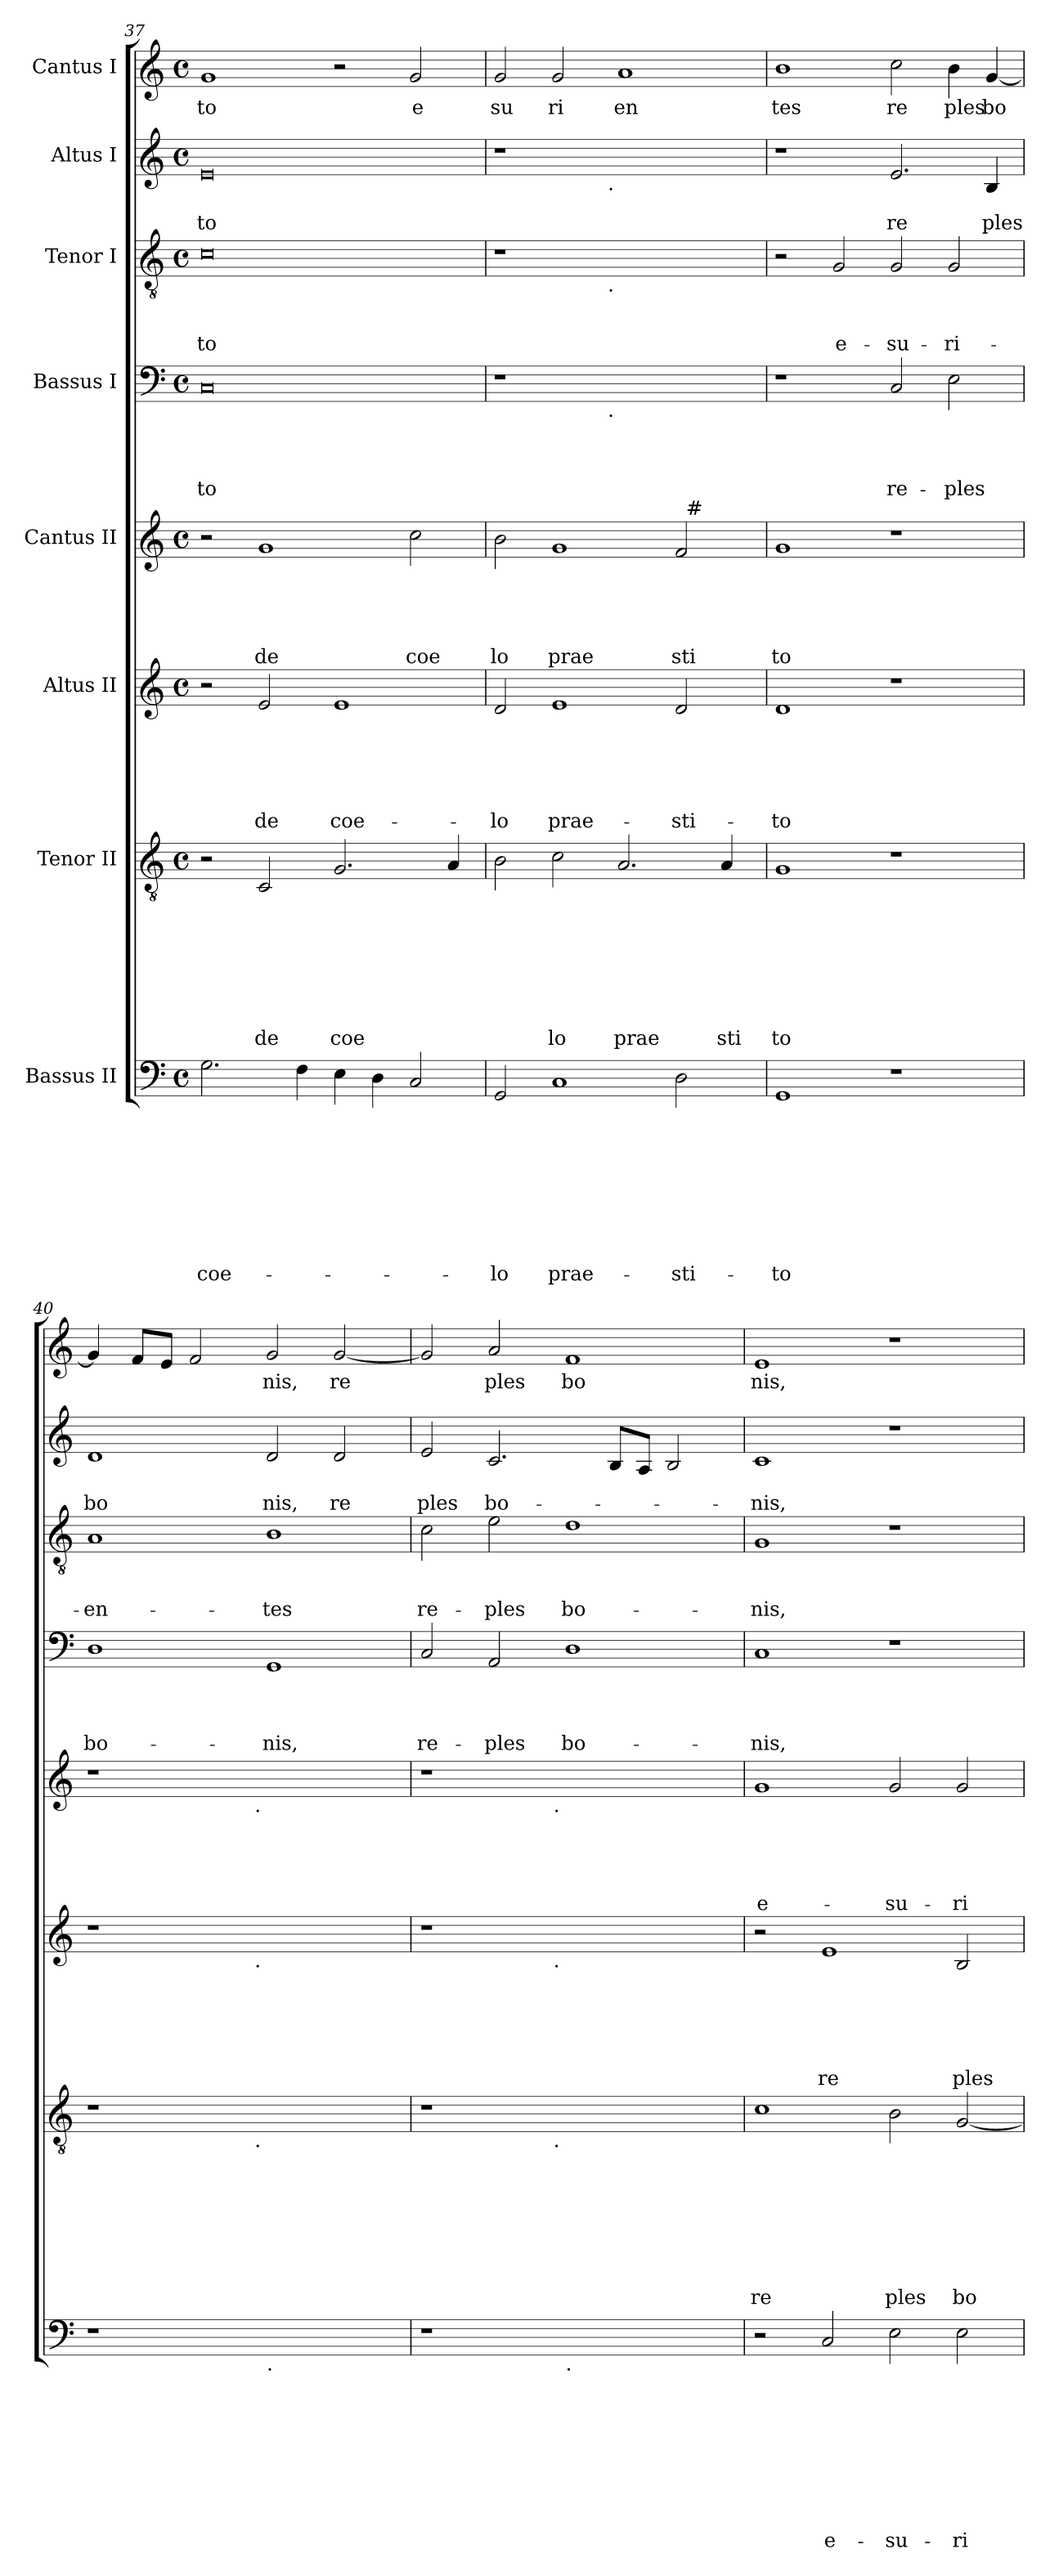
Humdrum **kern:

**kern	**text	**text	**text	**text	**text	**text	**text	**text	**text	**kern	**text	**text	**text	**text	**text	**text	**text	**text	**kern	**text	**text	**text	**text	**text	**text	**kern	**text	**text	**text	**text	**text	**kern	**text	**text	**text	**text	**kern	**text	**text	**text	**kern	**text	**text	**kern	**text
*part8	*part8	*part8	*part8	*part8	*part8	*part8	*part8	*part8	*part8	*part7	*part7	*part7	*part7	*part7	*part7	*part7	*part7	*part7	*part6	*part6	*part6	*part6	*part6	*part6	*part6	*part5	*part5	*part5	*part5	*part5	*part5	*part4	*part4	*part4	*part4	*part4	*part3	*part3	*part3	*part3	*part2	*part2	*part2	*part1	*part1
*staff8	*staff8	*staff8	*staff8	*staff8	*staff8	*staff8	*staff8	*staff8	*staff8	*staff7	*staff7	*staff7	*staff7	*staff7	*staff7	*staff7	*staff7	*staff7	*staff6	*staff6	*staff6	*staff6	*staff6	*staff6	*staff6	*staff5	*staff5	*staff5	*staff5	*staff5	*staff5	*staff4	*staff4	*staff4	*staff4	*staff4	*staff3	*staff3	*staff3	*staff3	*staff2	*staff2	*staff2	*staff1	*staff1
*I"Bassus II	*	*	*	*	*	*	*	*	*	*I"Tenor II	*	*	*	*	*	*	*	*	*I"Altus II	*	*	*	*	*	*	*I"Cantus II	*	*	*	*	*	*I"Bassus I	*	*	*	*	*I"Tenor I	*	*	*	*I"Altus I	*	*	*I"Cantus I	*
*clefF4	*	*	*	*	*	*	*	*	*	*clefGv2	*	*	*	*	*	*	*	*	*clefG2	*	*	*	*	*	*	*clefG2	*	*	*	*	*	*clefF4	*	*	*	*	*clefGv2	*	*	*	*clefG2	*	*	*clefG2	*
*k[]	*	*	*	*	*	*	*	*	*	*k[]	*	*	*	*	*	*	*	*	*k[]	*	*	*	*	*	*	*k[]	*	*	*	*	*	*k[]	*	*	*	*	*k[]	*	*	*	*k[]	*	*	*k[]	*
*C:	*	*	*	*	*	*	*	*	*	*C:	*	*	*	*	*	*	*	*	*C:	*	*	*	*	*	*	*C:	*	*	*	*	*	*C:	*	*	*	*	*C:	*	*	*	*C:	*	*	*C:	*
*M4/4	*	*	*	*	*	*	*	*	*	*M4/4	*	*	*	*	*	*	*	*	*M4/4	*	*	*	*	*	*	*M4/4	*	*	*	*	*	*M4/4	*	*	*	*	*M4/4	*	*	*	*M4/4	*	*	*M4/4	*
*met(c)	*	*	*	*	*	*	*	*	*	*met(c)	*	*	*	*	*	*	*	*	*met(c)	*	*	*	*	*	*	*met(c)	*	*	*	*	*	*met(c)	*	*	*	*	*met(c)	*	*	*	*met(c)	*	*	*met(c)	*
=37	=37	=37	=37	=37	=37	=37	=37	=37	=37	=37	=37	=37	=37	=37	=37	=37	=37	=37	=37	=37	=37	=37	=37	=37	=37	=37	=37	=37	=37	=37	=37	=37	=37	=37	=37	=37	=37	=37	=37	=37	=37	=37	=37	=37	=37
!	!	!	!	!	!	!	!	!	!LO:LY:b	!	!	!	!	!	!	!	!	!	!	!	!	!	!	!	!	!	!	!	!	!	!	!	!	!	!	!LO:LY:b	!	!	!	!LO:LY:b	!	!	!LO:LY:b	!	!LO:LY:b
2.G\	.	.	.	.	.	.	.	.	coe-	2r	.	.	.	.	.	.	.	.	2r	.	.	.	.	.	.	2r	.	.	.	.	.	0C	.	.	.	-to	0c	.	.	-to	0e	.	to	1g	to
!	!	!	!	!	!	!	!	!	!	!	!	!	!	!	!	!	!	!LO:LY:b	!	!	!	!	!	!	!LO:LY:b	!	!	!	!	!	!LO:LY:b	!	!	!	!	!	!	!	!	!	!	!	!	!	!
.	.	.	.	.	.	.	.	.	.	2C/	.	.	.	.	.	.	.	de	2e/	.	.	.	.	.	de	1g	.	.	.	.	de	.	.	.	.	.	.	.	.	.	.	.	.	.	.
4F\	.	.	.	.	.	.	.	.	.	.	.	.	.	.	.	.	.	.	.	.	.	.	.	.	.	.	.	.	.	.	.	.	.	.	.	.	.	.	.	.	.	.	.	.	.
!	!	!	!	!	!	!	!	!	!	!	!	!	!	!	!	!	!	!LO:LY:b	!	!	!	!	!	!	!LO:LY:b	!	!	!	!	!	!	!	!	!	!	!	!	!	!	!	!	!	!	!	!
4E\	.	.	.	.	.	.	.	.	.	2.G/	.	.	.	.	.	.	.	coe	1e	.	.	.	.	.	coe-	.	.	.	.	.	.	.	.	.	.	.	.	.	.	.	.	.	.	2r	.
4D\	.	.	.	.	.	.	.	.	.	.	.	.	.	.	.	.	.	.	.	.	.	.	.	.	.	.	.	.	.	.	.	.	.	.	.	.	.	.	.	.	.	.	.	.	.
!	!	!	!	!	!	!	!	!	!	!	!	!	!	!	!	!	!	!	!	!	!	!	!	!	!	!	!	!	!	!	!LO:LY:b	!	!	!	!	!	!	!	!	!	!	!	!	!	!LO:LY:b
2C/	.	.	.	.	.	.	.	.	.	.	.	.	.	.	.	.	.	.	.	.	.	.	.	.	.	2cc\	.	.	.	.	coe	.	.	.	.	.	.	.	.	.	.	.	.	2g/	e
.	.	.	.	.	.	.	.	.	.	4A/	.	.	.	.	.	.	.	.	.	.	.	.	.	.	.	.	.	.	.	.	.	.	.	.	.	.	.	.	.	.	.	.	.	.	.
=38	=38	=38	=38	=38	=38	=38	=38	=38	=38	=38	=38	=38	=38	=38	=38	=38	=38	=38	=38	=38	=38	=38	=38	=38	=38	=38	=38	=38	=38	=38	=38	=38	=38	=38	=38	=38	=38	=38	=38	=38	=38	=38	=38	=38	=38
!	!	!	!	!	!	!	!	!	!LO:LY:b	!	!	!	!	!	!	!	!	!	!	!	!	!	!	!	!LO:LY:b	!	!	!	!	!	!LO:LY:b	!	!	!	!	!	!	!	!	!	!	!	!	!	!LO:LY:b
*	*	*	*	*	*	*	*	*	*	*	*	*	*	*	*	*	*	*	*	*	*	*	*	*	*	*^	*	*	*	*	*	*^	*	*	*	*	*^	*	*	*	*^	*	*	*	*
2GG/	.	.	.	.	.	.	.	.	-lo	2B\	.	.	.	.	.	.	.	.	2d/	.	.	.	.	.	-lo	2b\	1ryy	.	.	.	.	lo	1r	2ryy	.	.	.	.	1r	2ryy	.	.	.	1r	2ryy	.	.	2g/	su
!	!	!	!	!	!	!	!	!	!LO:LY:b	!	!	!	!	!	!	!	!	!LO:LY:b	!	!	!	!	!	!	!LO:LY:b	!	!	!	!	!	!	!LO:LY:b	!	!	!	!	!	!	!	!	!	!	!	!	!	!	!	!	!LO:LY:b
1C	.	.	.	.	.	.	.	.	prae-	2c\	.	.	.	.	.	.	.	lo	1e	.	.	.	.	.	prae-	1g	.	.	.	.	.	prae	.	4...ryy	.	.	.	.	.	4...ryy	.	.	.	.	4...ryy	.	.	2g/	ri
!	!	!	!	!	!	!	!	!	!	!	!	!	!	!	!	!	!	!	!	!	!	!	!	!	!	!	!	!	!	!	!	!	!	!	!	!	!	!	!	!	!	!	!	!	!LO:TX:b:t=.	!	!	!	!
!	!	!	!	!	!	!	!	!	!	!	!	!	!	!	!	!	!	!	!	!	!	!	!	!	!	!	!	!	!	!	!	!	!	!	!	!	!	!	!	!LO:TX:b:t=.	!	!	!	!	!	!	!	!	!
!	!	!	!	!	!	!	!	!	!	!	!	!	!	!	!	!	!	!	!	!	!	!	!	!	!	!	!	!	!	!	!	!	!	!LO:TX:b:t=.	!	!	!	!	!	!	!	!	!	!	!	!	!	!	!
.	.	.	.	.	.	.	.	.	.	.	.	.	.	.	.	.	.	.	.	.	.	.	.	.	.	.	.	.	.	.	.	.	.	1ryy	.	.	.	.	.	1ryy	.	.	.	.	1ryy	.	.	.	.
!	!	!	!	!	!	!	!	!	!	!	!	!	!	!	!	!	!	!LO:LY:b	!	!	!	!	!	!	!	!	!	!	!	!	!	!	!	!	!	!	!	!	!	!	!	!	!	!	!	!	!	!	!LO:LY:b
.	.	.	.	.	.	.	.	.	.	2.A/	.	.	.	.	.	.	.	prae	.	.	.	.	.	.	.	.	2ryy	.	.	.	.	.	1ryy	.	.	.	.	.	1ryy	.	.	.	.	1ryy	.	.	.	1a	en
!	!	!	!	!	!	!	!	!	!LO:LY:b	!	!	!	!	!	!	!	!	!	!	!	!	!	!	!	!LO:LY:b	!	!	!	!	!	!	!LO:LY:b	!	!	!	!	!	!	!	!	!	!	!	!	!	!	!	!	!
2D\	.	.	.	.	.	.	.	.	-sti-	.	.	.	.	.	.	.	.	.	2d/	.	.	.	.	.	-sti-	2f/	32ryy	.	.	.	.	sti	.	.	.	.	.	.	.	.	.	.	.	.	.	.	.	.	.
!	!	!	!	!	!	!	!	!	!	!	!	!	!	!	!	!	!	!	!	!	!	!	!	!	!	!	!LO:TX:a:t=#	!	!	!	!	!	!	!	!	!	!	!	!	!	!	!	!	!	!	!	!	!	!
.	.	.	.	.	.	.	.	.	.	.	.	.	.	.	.	.	.	.	.	.	.	.	.	.	.	.	4...ryy	.	.	.	.	.	.	.	.	.	.	.	.	.	.	.	.	.	.	.	.	.	.
!	!	!	!	!	!	!	!	!	!	!	!	!	!	!	!	!	!	!LO:LY:b	!	!	!	!	!	!	!	!	!	!	!	!	!	!	!	!	!	!	!	!	!	!	!	!	!	!	!	!	!	!	!
.	.	.	.	.	.	.	.	.	.	4A/	.	.	.	.	.	.	.	sti	.	.	.	.	.	.	.	.	.	.	.	.	.	.	.	.	.	.	.	.	.	.	.	.	.	.	.	.	.	.	.
.	.	.	.	.	.	.	.	.	.	.	.	.	.	.	.	.	.	.	.	.	.	.	.	.	.	.	.	.	.	.	.	.	.	32ryy	.	.	.	.	.	32ryy	.	.	.	.	32ryy	.	.	.	.
=39	=39	=39	=39	=39	=39	=39	=39	=39	=39	=39	=39	=39	=39	=39	=39	=39	=39	=39	=39	=39	=39	=39	=39	=39	=39	=39	=39	=39	=39	=39	=39	=39	=39	=39	=39	=39	=39	=39	=39	=39	=39	=39	=39	=39	=39	=39	=39	=39	=39
!	!	!	!	!	!	!	!	!	!LO:LY:b	!	!	!	!	!	!	!	!	!LO:LY:b	!	!	!	!	!	!	!LO:LY:b	!	!	!	!	!	!	!LO:LY:b	!	!	!	!	!	!	!	!	!	!	!	!	!	!	!	!	!LO:LY:b
*	*	*	*	*	*	*	*	*	*	*	*	*	*	*	*	*	*	*	*	*	*	*	*	*	*	*v	*v	*	*	*	*	*	*	*	*	*	*	*	*v	*v	*	*	*	*v	*v	*	*	*	*
*	*	*	*	*	*	*	*	*	*	*	*	*	*	*	*	*	*	*	*	*	*	*	*	*	*	*	*	*	*	*	*	*v	*v	*	*	*	*	*	*	*	*	*	*	*	*	*
1GG	.	.	.	.	.	.	.	.	-to	1G	.	.	.	.	.	.	.	to	1d	.	.	.	.	.	-to	1g	.	.	.	.	to	1r	.	.	.	.	2r	.	.	.	1r	.	.	1b	tes
!	!	!	!	!	!	!	!	!	!	!	!	!	!	!	!	!	!	!	!	!	!	!	!	!	!	!	!	!	!	!	!	!	!	!	!	!	!	!	!	!LO:LY:b	!	!	!	!	!
.	.	.	.	.	.	.	.	.	.	.	.	.	.	.	.	.	.	.	.	.	.	.	.	.	.	.	.	.	.	.	.	.	.	.	.	.	2G/	.	.	e-	.	.	.	.	.
!	!	!	!	!	!	!	!	!	!	!	!	!	!	!	!	!	!	!	!	!	!	!	!	!	!	!	!	!	!	!	!	!	!	!	!	!LO:LY:b	!	!	!	!LO:LY:b	!	!	!LO:LY:b	!	!LO:LY:b
1r	.	.	.	.	.	.	.	.	.	1r	.	.	.	.	.	.	.	.	1r	.	.	.	.	.	.	1r	.	.	.	.	.	2C/	.	.	.	re-	2G/	.	.	-su-	2.e/	.	re	2cc\	re
!	!	!	!	!	!	!	!	!	!	!	!	!	!	!	!	!	!	!	!	!	!	!	!	!	!	!	!	!	!	!	!	!	!	!	!	!LO:LY:b	!	!	!	!LO:LY:b	!	!	!	!	!LO:LY:b
.	.	.	.	.	.	.	.	.	.	.	.	.	.	.	.	.	.	.	.	.	.	.	.	.	.	.	.	.	.	.	.	2E\	.	.	.	-ples	2G/	.	.	-ri-	.	.	.	4b\	ples
!	!	!	!	!	!	!	!	!	!	!	!	!	!	!	!	!	!	!	!	!	!	!	!	!	!	!	!	!	!	!	!	!	!	!	!	!	!	!	!	!	!	!	!LO:LY:b	!	!LO:LY:b
.	.	.	.	.	.	.	.	.	.	.	.	.	.	.	.	.	.	.	.	.	.	.	.	.	.	.	.	.	.	.	.	.	.	.	.	.	.	.	.	.	4B/	.	ples	[<4g/	bo
=40	=40	=40	=40	=40	=40	=40	=40	=40	=40	=40	=40	=40	=40	=40	=40	=40	=40	=40	=40	=40	=40	=40	=40	=40	=40	=40	=40	=40	=40	=40	=40	=40	=40	=40	=40	=40	=40	=40	=40	=40	=40	=40	=40	=40	=40
!	!	!	!	!	!	!	!	!	!	!	!	!	!	!	!	!	!	!	!	!	!	!	!	!	!	!	!	!	!	!	!	!	!	!	!	!LO:LY:b	!	!	!	!LO:LY:b	!	!	!LO:LY:b	!	!
*	*	*	*	*	*	*	*	*	*	*^	*	*	*	*	*	*	*	*	*^	*	*	*	*	*	*	*^	*	*	*	*	*	*	*	*	*	*	*	*	*	*	*	*	*	*	*
1r	.	.	.	.	.	.	.	.	.	1r	2ryy	.	.	.	.	.	.	.	.	1r	2ryy	.	.	.	.	.	.	1r	2ryy	.	.	.	.	.	1D	.	.	.	bo-	1A	.	.	-en-	1d	.	bo	4g/]	.
.	.	.	.	.	.	.	.	.	.	.	.	.	.	.	.	.	.	.	.	.	.	.	.	.	.	.	.	.	.	.	.	.	.	.	.	.	.	.	.	.	.	.	.	.	.	.	8f/L	.
.	.	.	.	.	.	.	.	.	.	.	.	.	.	.	.	.	.	.	.	.	.	.	.	.	.	.	.	.	.	.	.	.	.	.	.	.	.	.	.	.	.	.	.	.	.	.	8e/J	.
.	.	.	.	.	.	.	.	.	.	.	4...ryy	.	.	.	.	.	.	.	.	.	4...ryy	.	.	.	.	.	.	.	4...ryy	.	.	.	.	.	.	.	.	.	.	.	.	.	.	.	.	.	2f/	.
!	!	!	!	!	!	!	!	!	!	!	!	!	!	!	!	!	!	!	!	!	!	!	!	!	!	!	!	!	!LO:TX:b:t=.	!	!	!	!	!	!	!	!	!	!	!	!	!	!	!	!	!	!	!
!	!	!	!	!	!	!	!	!	!	!	!	!	!	!	!	!	!	!	!	!	!LO:TX:b:t=.	!	!	!	!	!	!	!	!	!	!	!	!	!	!	!	!	!	!	!	!	!	!	!	!	!	!	!
!	!	!	!	!	!	!	!	!	!	!	!LO:TX:b:t=.	!	!	!	!	!	!	!	!	!	!	!	!	!	!	!	!	!	!	!	!	!	!	!	!	!	!	!	!	!	!	!	!	!	!	!	!	!
.	.	.	.	.	.	.	.	.	.	.	1ryy	.	.	.	.	.	.	.	.	.	1ryy	.	.	.	.	.	.	.	1ryy	.	.	.	.	.	.	.	.	.	.	.	.	.	.	.	.	.	.	.
!LO:TX:b:t=.	!	!	!	!	!	!	!	!	!	!	!	!	!	!	!	!	!	!	!	!	!	!	!	!	!	!	!	!	!	!	!	!	!	!	!	!	!	!	!	!	!	!	!	!	!	!	!	!
!	!	!	!	!	!	!	!	!	!	!	!	!	!	!	!	!	!	!	!	!	!	!	!	!	!	!	!	!	!	!	!	!	!	!	!	!	!	!	!LO:LY:b	!	!	!	!LO:LY:b	!	!	!LO:LY:b	!	!LO:LY:b
1ryy	.	.	.	.	.	.	.	.	.	1ryy	.	.	.	.	.	.	.	.	.	1ryy	.	.	.	.	.	.	.	1ryy	.	.	.	.	.	.	1GG	.	.	.	-nis,	1B	.	.	-tes	2d/	.	nis,	2g/	nis,
!	!	!	!	!	!	!	!	!	!	!	!	!	!	!	!	!	!	!	!	!	!	!	!	!	!	!	!	!	!	!	!	!	!	!	!	!	!	!	!	!	!	!	!	!	!	!LO:LY:b	!	!LO:LY:b
.	.	.	.	.	.	.	.	.	.	.	.	.	.	.	.	.	.	.	.	.	.	.	.	.	.	.	.	.	.	.	.	.	.	.	.	.	.	.	.	.	.	.	.	2d/	.	re	[<2g/	re
.	.	.	.	.	.	.	.	.	.	.	32ryy	.	.	.	.	.	.	.	.	.	32ryy	.	.	.	.	.	.	.	32ryy	.	.	.	.	.	.	.	.	.	.	.	.	.	.	.	.	.	.	.
!!LO:LB:g=z
=41	=41	=41	=41	=41	=41	=41	=41	=41	=41	=41	=41	=41	=41	=41	=41	=41	=41	=41	=41	=41	=41	=41	=41	=41	=41	=41	=41	=41	=41	=41	=41	=41	=41	=41	=41	=41	=41	=41	=41	=41	=41	=41	=41	=41	=41	=41	=41	=41
!	!	!	!	!	!	!	!	!	!	!	!	!	!	!	!	!	!	!	!	!	!	!	!	!	!	!	!	!	!	!	!	!	!	!	!	!	!	!	!LO:LY:b	!	!	!	!LO:LY:b	!	!	!LO:LY:b	!	!
1r	.	.	.	.	.	.	.	.	.	1r	2ryy	.	.	.	.	.	.	.	.	1r	2ryy	.	.	.	.	.	.	1r	2ryy	.	.	.	.	.	2C/	.	.	.	re-	2c\	.	.	re-	2e/	.	ples	2g/]	.
!	!	!	!	!	!	!	!	!	!	!	!	!	!	!	!	!	!	!	!	!	!	!	!	!	!	!	!	!	!	!	!	!	!	!	!	!	!	!	!LO:LY:b	!	!	!	!LO:LY:b	!	!	!LO:LY:b	!	!LO:LY:b
.	.	.	.	.	.	.	.	.	.	.	4...ryy	.	.	.	.	.	.	.	.	.	4...ryy	.	.	.	.	.	.	.	4...ryy	.	.	.	.	.	2AA/	.	.	.	-ples	2e\	.	.	-ples	2.c/	.	bo-	2a/	ples
!	!	!	!	!	!	!	!	!	!	!	!	!	!	!	!	!	!	!	!	!	!	!	!	!	!	!	!	!	!LO:TX:b:t=.	!	!	!	!	!	!	!	!	!	!	!	!	!	!	!	!	!	!	!
!	!	!	!	!	!	!	!	!	!	!	!	!	!	!	!	!	!	!	!	!	!LO:TX:b:t=.	!	!	!	!	!	!	!	!	!	!	!	!	!	!	!	!	!	!	!	!	!	!	!	!	!	!	!
!	!	!	!	!	!	!	!	!	!	!	!LO:TX:b:t=.	!	!	!	!	!	!	!	!	!	!	!	!	!	!	!	!	!	!	!	!	!	!	!	!	!	!	!	!	!	!	!	!	!	!	!	!	!
.	.	.	.	.	.	.	.	.	.	.	1ryy	.	.	.	.	.	.	.	.	.	1ryy	.	.	.	.	.	.	.	1ryy	.	.	.	.	.	.	.	.	.	.	.	.	.	.	.	.	.	.	.
!LO:TX:b:t=.	!	!	!	!	!	!	!	!	!	!	!	!	!	!	!	!	!	!	!	!	!	!	!	!	!	!	!	!	!	!	!	!	!	!	!	!	!	!	!	!	!	!	!	!	!	!	!	!
!	!	!	!	!	!	!	!	!	!	!	!	!	!	!	!	!	!	!	!	!	!	!	!	!	!	!	!	!	!	!	!	!	!	!	!	!	!	!	!LO:LY:b	!	!	!	!LO:LY:b	!	!	!	!	!LO:LY:b
1ryy	.	.	.	.	.	.	.	.	.	1ryy	.	.	.	.	.	.	.	.	.	1ryy	.	.	.	.	.	.	.	1ryy	.	.	.	.	.	.	1D	.	.	.	bo-	1d	.	.	bo-	.	.	.	1f	bo
.	.	.	.	.	.	.	.	.	.	.	.	.	.	.	.	.	.	.	.	.	.	.	.	.	.	.	.	.	.	.	.	.	.	.	.	.	.	.	.	.	.	.	.	8B/L	.	.	.	.
.	.	.	.	.	.	.	.	.	.	.	.	.	.	.	.	.	.	.	.	.	.	.	.	.	.	.	.	.	.	.	.	.	.	.	.	.	.	.	.	.	.	.	.	8A/J	.	.	.	.
.	.	.	.	.	.	.	.	.	.	.	.	.	.	.	.	.	.	.	.	.	.	.	.	.	.	.	.	.	.	.	.	.	.	.	.	.	.	.	.	.	.	.	.	2B/	.	.	.	.
.	.	.	.	.	.	.	.	.	.	.	32ryy	.	.	.	.	.	.	.	.	.	32ryy	.	.	.	.	.	.	.	32ryy	.	.	.	.	.	.	.	.	.	.	.	.	.	.	.	.	.	.	.
=42	=42	=42	=42	=42	=42	=42	=42	=42	=42	=42	=42	=42	=42	=42	=42	=42	=42	=42	=42	=42	=42	=42	=42	=42	=42	=42	=42	=42	=42	=42	=42	=42	=42	=42	=42	=42	=42	=42	=42	=42	=42	=42	=42	=42	=42	=42	=42	=42
!	!	!	!	!	!	!	!	!	!	!	!	!	!	!	!	!	!	!	!LO:LY:b	!	!	!	!	!	!	!	!	!	!	!	!	!	!	!LO:LY:b	!	!	!	!	!LO:LY:b	!	!	!	!LO:LY:b	!	!	!LO:LY:b	!	!LO:LY:b
*	*	*	*	*	*	*	*	*	*	*v	*v	*	*	*	*	*	*	*	*	*	*	*	*	*	*	*	*	*v	*v	*	*	*	*	*	*	*	*	*	*	*	*	*	*	*	*	*	*	*
*	*	*	*	*	*	*	*	*	*	*	*	*	*	*	*	*	*	*	*v	*v	*	*	*	*	*	*	*	*	*	*	*	*	*	*	*	*	*	*	*	*	*	*	*	*	*	*
2r	.	.	.	.	.	.	.	.	.	1c	.	.	.	.	.	.	.	re	2r	.	.	.	.	.	.	1g	.	.	.	.	e-	1C	.	.	.	-nis,	1G	.	.	-nis,	1c	.	-nis,	1e	nis,
!	!	!	!	!	!	!	!	!	!LO:LY:b	!	!	!	!	!	!	!	!	!	!	!	!	!	!	!	!LO:LY:b	!	!	!	!	!	!	!	!	!	!	!	!	!	!	!	!	!	!	!	!
2C/	.	.	.	.	.	.	.	.	e-	.	.	.	.	.	.	.	.	.	1e	.	.	.	.	.	re	.	.	.	.	.	.	.	.	.	.	.	.	.	.	.	.	.	.	.	.
!	!	!	!	!	!	!	!	!	!LO:LY:b	!	!	!	!	!	!	!	!	!LO:LY:b	!	!	!	!	!	!	!	!	!	!	!	!	!LO:LY:b	!	!	!	!	!	!	!	!	!	!	!	!	!	!
2E\	.	.	.	.	.	.	.	.	-su-	2B\	.	.	.	.	.	.	.	ples	.	.	.	.	.	.	.	2g/	.	.	.	.	-su-	1r	.	.	.	.	1r	.	.	.	1r	.	.	1r	.
!	!	!	!	!	!	!	!	!	!LO:LY:b	!	!	!	!	!	!	!	!	!LO:LY:b	!	!	!	!	!	!	!LO:LY:b	!	!	!	!	!	!LO:LY:b	!	!	!	!	!	!	!	!	!	!	!	!	!	!
2E\	.	.	.	.	.	.	.	.	-ri-	[<2G/	.	.	.	.	.	.	.	bo	2B/	.	.	.	.	.	ples	2g/	.	.	.	.	-ri-	.	.	.	.	.	.	.	.	.	.	.	.	.	.
=	=	=	=	=	=	=	=	=	=	=	=	=	=	=	=	=	=	=	=	=	=	=	=	=	=	=	=	=	=	=	=	=	=	=	=	=	=	=	=	=	=	=	=	=	=
*-	*-	*-	*-	*-	*-	*-	*-	*-	*-	*-	*-	*-	*-	*-	*-	*-	*-	*-	*-	*-	*-	*-	*-	*-	*-	*-	*-	*-	*-	*-	*-	*-	*-	*-	*-	*-	*-	*-	*-	*-	*-	*-	*-	*-	*-
